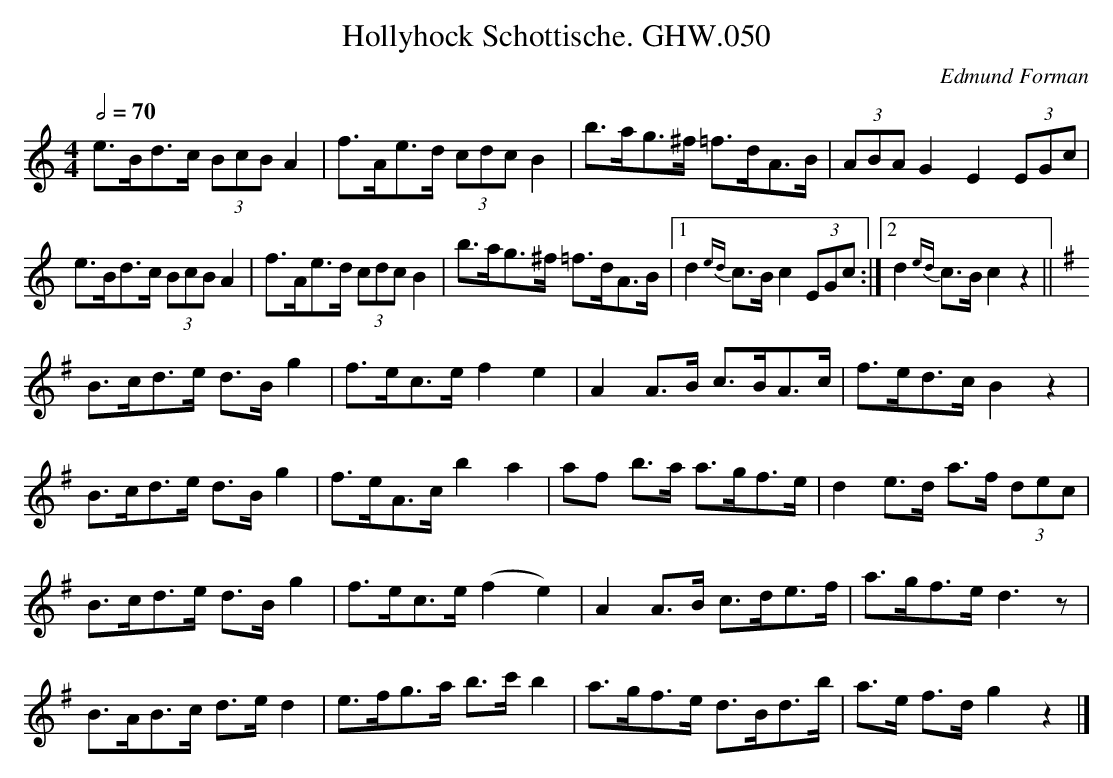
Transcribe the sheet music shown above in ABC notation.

X:1
T:Hollyhock Schottische. GHW.050
M:4/4
L:1/8
Q:1/2=70
C:Edmund Forman
K:C
e>Bd>c (3BcB A2|f>Ae>d (3cdc B2|b>ag>^f =f>dA>B| (3ABA G2 E2 (3EGc|
e>Bd>c (3BcB A2|f>Ae>d (3cdc B2|b>ag>^f =f>dA>B|1\
d2{ed}c>Bc2 (3EGc:|2d2 {ed}c>B c2 z2||
K:G
B>cd>e d>B g2|f>ec>e f2 e2|A2A>B c>BA>c|f>ed>c B2z2|
B>cd>e d>B g2|f>eA>c b2a2|af b>a a>gf>e|d2 e>d a>f (3dec|
B>cd>e d>B g2|f>ec>e (f2 e2)|A2A>B c>de>f|a>gf>e d3 z|
B>AB>c d>e d2| e>fg>a b>c' b2|a>gf>e d>Bd>b|a>e f>d g2 z2|]
